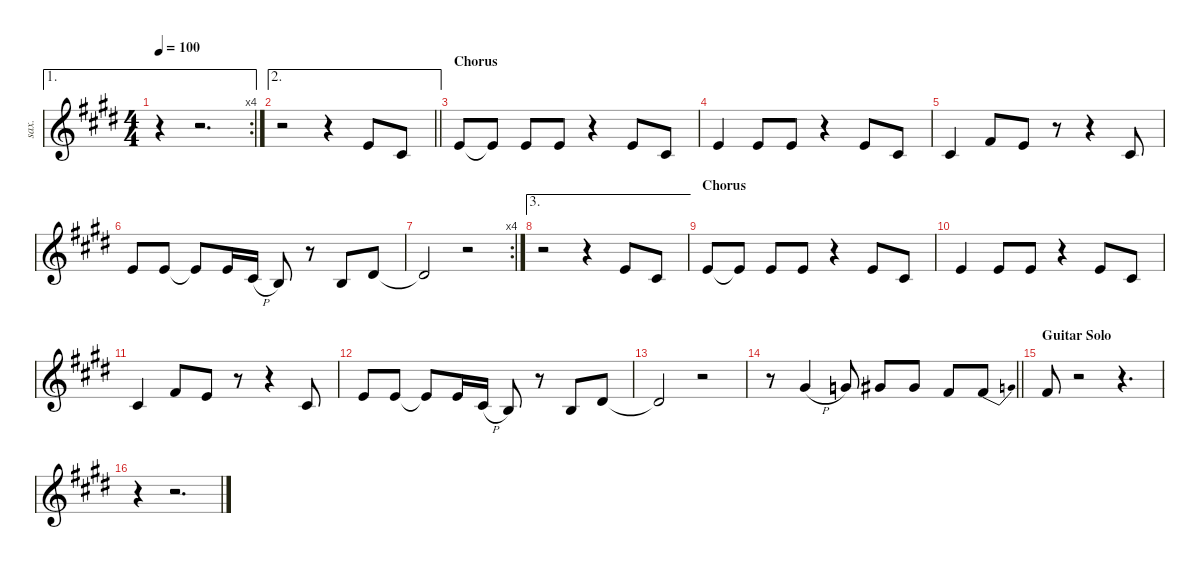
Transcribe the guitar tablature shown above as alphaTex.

\defaultSystemsLayout 4
\hideDynamics
\bracketExtendMode nobrackets
\otherSystemsTrackNameOrientation horizontal
\track ("Lead Vocals" "sax.") {instrument altosax}
\staff {score}
\tuning (E4 B3 G3 D3 A2 E2)
\ae 1
\rc 4
\ts (4 4)
\tempo 100
\clef g2
\ks e
r.4{dy f beam Down} r.2{d beam Down} |
\ae 2
\barLineRight lightlight
r.2{beam Down} r.4{beam Down} 0.1{acc forcenatural}.8{beam Up} 2.2{acc #}.8{beam Up} |
\section ("" "Chorus")
0.1{acc forcenatural}.8{beam Up} 0.1{t acc forcenatural}.8{beam Up} 0.1{acc forcenatural}.8{beam Up} 0.1{acc forcenatural}.8{beam Up} r.4{beam Down} 0.1{acc forcenatural}.8{beam Up} 2.2{acc #}.8{beam Up} |
0.1{acc forcenatural}.4{beam Up} 0.1{acc forcenatural}.8{beam Up} 0.1{acc forcenatural}.8{beam Up} r.4{beam Down} 0.1{acc forcenatural}.8{beam Up} 2.2{acc #}.8{beam Up} |
2.2{acc #}.4{beam Up} 2.1{acc #}.8{beam Up} 0.1{acc forcenatural}.8{beam Up} r.8{beam Down} r.4{beam Down} 2.2{acc #}.8{beam Up} |
0.1{acc forcenatural}.8{beam Up} 0.1{acc forcenatural}.8{beam Up} 0.1{t acc forcenatural}.8{beam Up} 0.1{acc forcenatural}.16{beam Up} 2.2{h acc #}.16{beam Up} 0.2{acc forcenatural}.8{beam Up} r.8{beam Up} 0.2{acc forcenatural}.8{beam Up} 4.2{acc #}.8{beam Up} |
\rc 4
4.2{t acc #}.2{beam Up} r.2{beam Down} |
\ae 3
r.2{beam Down} r.4{beam Down} 0.1{acc forcenatural}.8{beam Up} 2.2{acc #}.8{beam Up} |
\section ("" "Chorus")
0.1{acc forcenatural}.8{beam Up} 0.1{t acc forcenatural}.8{beam Up} 0.1{acc forcenatural}.8{beam Up} 0.1{acc forcenatural}.8{beam Up} r.4{beam Down} 0.1{acc forcenatural}.8{beam Up} 2.2{acc #}.8{beam Up} |
0.1{acc forcenatural}.4{beam Up} 0.1{acc forcenatural}.8{beam Up} 0.1{acc forcenatural}.8{beam Up} r.4{beam Down} 0.1{acc forcenatural}.8{beam Up} 2.2{acc #}.8{beam Up} |
2.2{acc #}.4{beam Up} 2.1{acc #}.8{beam Up} 0.1{acc forcenatural}.8{beam Up} r.8{beam Down} r.4{beam Down} 2.2{acc #}.8{beam Up} |
0.1{acc forcenatural}.8{beam Up} 0.1{acc forcenatural}.8{beam Up} 0.1{t acc forcenatural}.8{beam Up} 0.1{acc forcenatural}.16{beam Up} 2.2{h acc #}.16{beam Up} 0.2{acc forcenatural}.8{beam Up} r.8{beam Up} 0.2{acc forcenatural}.8{beam Up} 4.2{acc #}.8{beam Up} |
4.2{t acc #}.2{beam Up} r.2{beam Down} |
\barLineRight lightlight
r.8{beam Down} 4.1{h acc #}.4{beam Up} 3.1{acc forcenatural}.8{beam Up} 4.1{acc #}.8{beam Up} 4.1{acc #}.8{beam Up} 2.1{acc #}.8{beam Up} 2.1{be (bend 0 0 30 2) acc #}.8{beam Up} |
\section ("" "Guitar Solo")
2.1{acc #}.8{beam Up} r.2{beam Down} r.4{d beam Down} |
r.4{beam Down} r.2{d beam Down}
